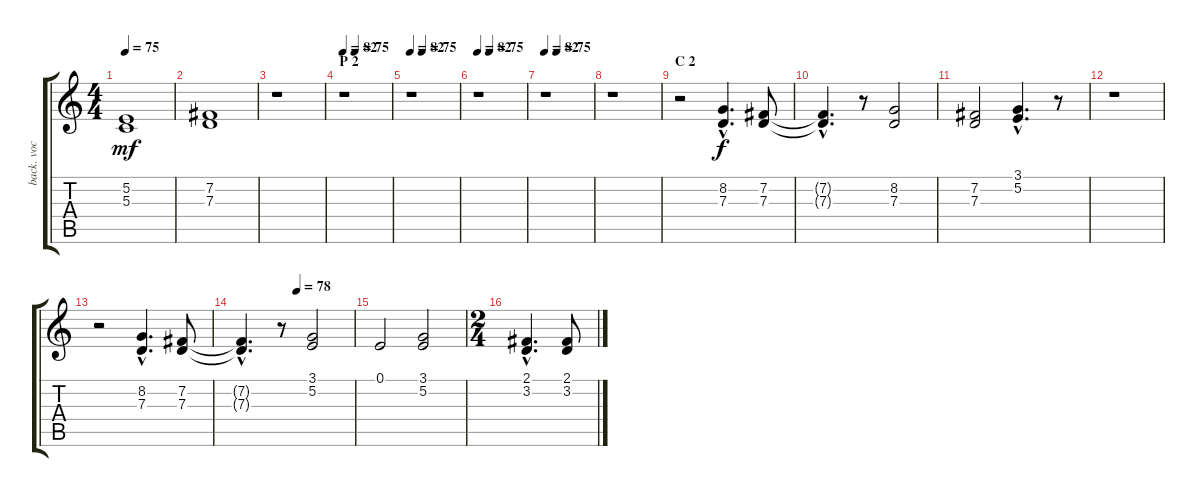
\track ("back. voc" "back. voc") {instrument choiraahs}
\staff {score tabs}
\tuning (E4 B3 G3 D3 A2 E2) {hide}
\ts (4 4)
\tempo 75
\clef g2
\ks c
(5.2 5.3).1{dy mf} |
(7.2 7.3).1 |
r.1 |
\section ("" "P 2")
\tempo 82
\tempo (75 0.25)
r.1 |
\tempo 82
\tempo (75 0.25)
r.1 |
\tempo 82
\tempo (75 0.25)
r.1 |
\tempo 82
\tempo (75 0.25)
r.1 |
r.1 |
\section ("" "C 2")
r.2 (8.2{hac} 7.3{hac}).4{d dy f} (7.2 7.3).8 |
(7.2{hac t} 7.3{hac t}).4{d} r.8 (8.2 7.3).2 |
(7.2 7.3).2 (3.1{hac} 5.2{hac}).4{d} r.8 |
r.1 |
r.2 (8.2{hac} 7.3{hac}).4{d} (7.2 7.3).8 |
\tempo (78 0.5)
(7.2{hac t} 7.3{hac t}).4{d} r.8 (3.1 5.2).2 |
0.1.2 (3.1 5.2).2 |
\ts (2 4)
(2.1{hac} 3.2{hac}).4{d} (2.1 3.2).8
